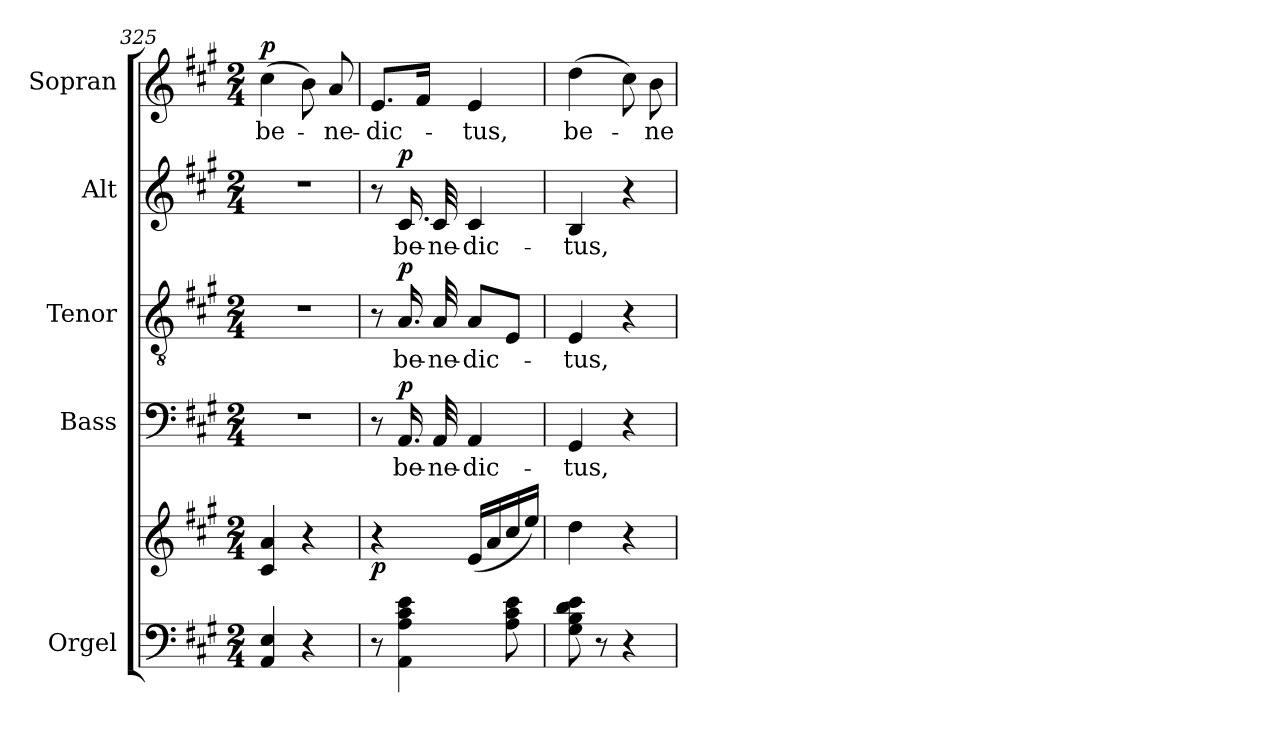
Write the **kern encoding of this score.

**kern	**kern	**dynam	**kern	**text	**dynam	**kern	**text	**dynam	**kern	**text	**dynam	**kern	**text	**dynam
*part5	*part5	*part5	*part4	*part4	*part4	*part3	*part3	*part3	*part2	*part2	*part2	*part1	*part1	*part1
*staff6	*staff5	*staff5/6	*staff4	*staff4	*staff4	*staff3	*staff3	*staff3	*staff2	*staff2	*staff2	*staff1	*staff1	*staff1
*I"Orgel	*	*	*I"Bass	*	*	*I"Tenor	*	*	*I"Alt	*	*	*I"Sopran	*	*
*I'Org.	*	*	*I'B.	*	*	*I'T.	*	*	*I'A.	*	*	*I'S.	*	*
*clefF4	*clefG2	*	*clefF4	*	*	*clefGv2	*	*	*clefG2	*	*	*clefG2	*	*
*k[f#c#g#]	*k[f#c#g#]	*	*k[f#c#g#]	*	*	*k[f#c#g#]	*	*	*k[f#c#g#]	*	*	*k[f#c#g#]	*	*
*A:	*A:	*	*A:	*	*	*A:	*	*	*A:	*	*	*A:	*	*
*M2/4	*M2/4	*	*M2/4	*	*	*M2/4	*	*	*M2/4	*	*	*M2/4	*	*
=325	=325	=325	=325	=325	=325	=325	=325	=325	=325	=325	=325	=325	=325	=325
!	!	!	!	!	!	!	!	!	!	!	!	!	!LO:LY:b	!LO:DY:a
4AA/ 4E/	4c#/ 4a/	.	2r	.	.	2r	.	.	2r	.	.	(>4cc#\	be-	p
4r	4r	.	.	.	.	.	.	.	.	.	.	8b\)	.	.
!	!	!	!	!	!	!	!	!	!	!	!	!	!LO:LY:b	!
.	.	.	.	.	.	.	.	.	.	.	.	8a/	-ne-	.
=326	=326	=326	=326	=326	=326	=326	=326	=326	=326	=326	=326	=326	=326	=326
!	!	!LO:DY:b	!	!	!	!	!	!	!	!	!	!	!LO:LY:b	!
8r	4r	p	8r	.	.	8r	.	.	8r	.	.	8.e/L	-dic-	.
!	!	!	!	!LO:LY:b	!LO:DY:a	!	!LO:LY:b	!LO:DY:a	!	!LO:LY:b	!LO:DY:a	!	!	!
4AA\ 4A\ 4c#\ 4e\	.	.	16.AA/	be-	p	16.A/	be-	p	16.c#/	be-	p	.	.	.
.	.	.	.	.	.	.	.	.	.	.	.	16f#/Jk	.	.
!	!	!	!	!LO:LY:b	!	!	!LO:LY:b	!	!	!LO:LY:b	!	!	!	!
.	.	.	32AA/	-ne-	.	32A/	-ne-	.	32c#/	-ne-	.	.	.	.
!	!	!	!	!LO:LY:b	!	!	!LO:LY:b	!	!	!LO:LY:b	!	!	!LO:LY:b	!
.	(<16e/LL	.	4AA/	-dic-	.	8A/L	-dic-	.	4c#/	-dic-	.	4e/	-tus,	.
.	16a/	.	.	.	.	.	.	.	.	.	.	.	.	.
8A\ 8c#\ 8e\	16cc#/	.	.	.	.	8E/J	.	.	.	.	.	.	.	.
.	16ee/JJ)	.	.	.	.	.	.	.	.	.	.	.	.	.
=327	=327	=327	=327	=327	=327	=327	=327	=327	=327	=327	=327	=327	=327	=327
!	!	!	!	!LO:LY:b	!	!	!LO:LY:b	!	!	!LO:LY:b	!	!	!LO:LY:b	!
8G#\ 8B\ 8d\ 8e\	4dd\	.	4GG#/	-tus,	.	4E/	-tus,	.	4B/	-tus,	.	(>4dd\	be-	.
8r	.	.	.	.	.	.	.	.	.	.	.	.	.	.
4r	4r	.	4r	.	.	4r	.	.	4r	.	.	8cc#\)	.	.
!	!	!	!	!	!	!	!	!	!	!	!	!	!LO:LY:b	!
.	.	.	.	.	.	.	.	.	.	.	.	8b\	-ne-	.
=	=	=	=	=	=	=	=	=	=	=	=	=	=	=
*-	*-	*-	*-	*-	*-	*-	*-	*-	*-	*-	*-	*-	*-	*-
